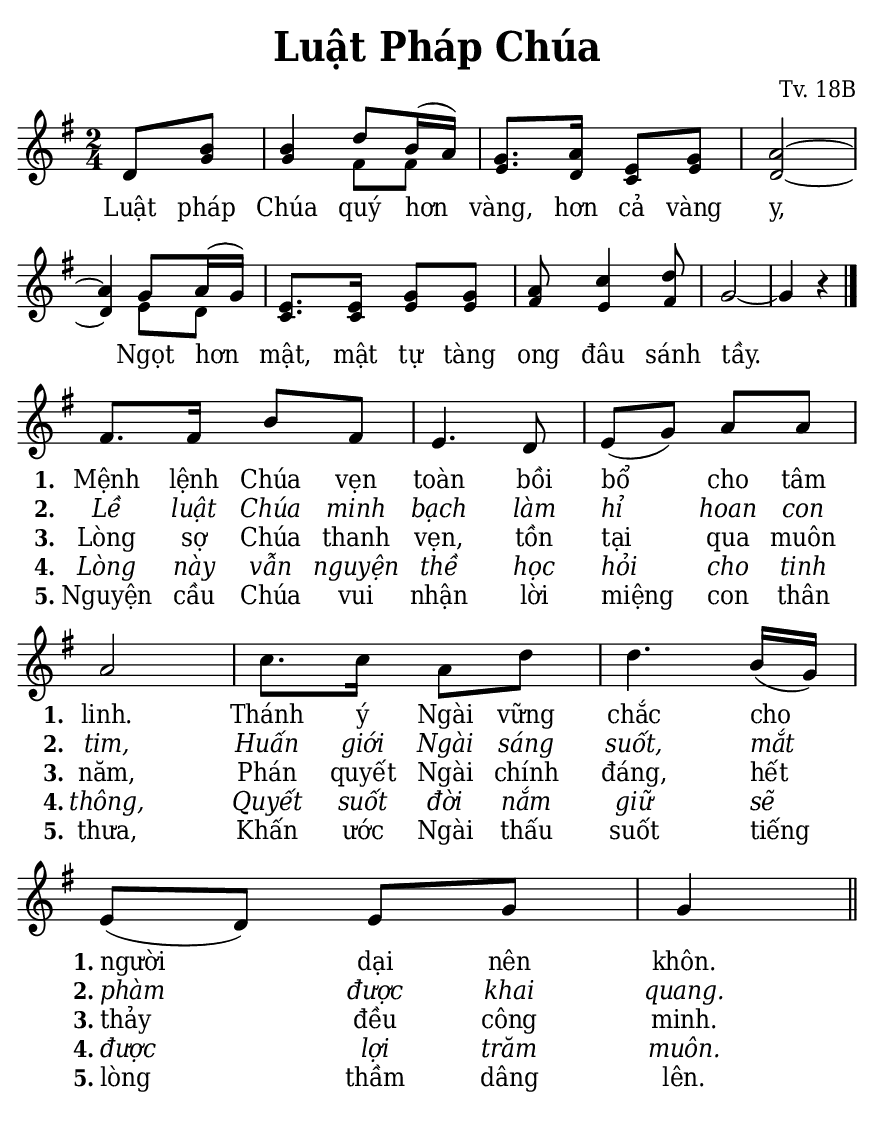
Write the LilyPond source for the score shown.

% Cài đặt chung\
\version "2.22.1"
\include "english.ly"

\header {
  title = \markup { \fontsize #1 "Luật Pháp Chúa" }
  composer = "Tv. 18B"
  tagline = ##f
}

% Nhạc phiên khúc
nhacPhienKhucSop = \relative c' {
  %<> \tweak extra-offset #'(-6.5 . -2.5) _\markup { \bold "ĐK:" }
  \partial 4 d8 b' |
  b4 d8 b16 (a) |
  g8. a16 e8 g |
  a2 ~ |
  a4 g8 a16 (g) |
  e8. e16 g8 g |
  a c4 d8 |
  g,2 ~ |
  g4 r \bar "|." \break
  
  fs8. fs16 b8 fs |
  e4. d8 |
  e (g) a a |
  a2 |
  c8. c16 a8 d |
  d4. b16 (g) |
  e8 (d) e g |
  g4 \bar "||"
}

nhacPhienKhucAlto = \relative c' {
  d8 g |
  g4 fs8 [fs] |
  e8. d16 c8 e |
  d2 ~ |
  d4 e8 [d] |
  c8. c16 e8 e |
  fs e4 fs8 |
  g2 ~ |
  g4 r
}

% Lời phiên khúc
loiPhienKhucSop = \lyrics {
  %\set stanza = "ĐK:"
  Luật pháp Chúa quý hơn vàng,
  hơn cả vàng y,
  Ngọt hơn mật, mật tự tàng ong đâu sánh tầy.
  <<
    {
      \set stanza = "1."
      Mệnh lệnh Chúa vẹn toàn bồi bổ cho tâm linh.
      Thánh ý Ngài vững chắc cho người dại nên khôn.
    }
    \new Lyrics {
	    \set associatedVoice = "beSop"
	    \set stanza = "2."
      \override Lyrics.LyricText.font-shape = #'italic
	    Lề luật Chúa minh bạch làm hỉ hoan con tim,
	    Huấn giới Ngài sáng suốt,
	    mắt phàm được khai quang.
    }
    \new Lyrics {
	    \set associatedVoice = "beSop"
	    \set stanza = "3."
	    Lòng sợ Chúa thanh vẹn,
	    tồn tại qua muôn năm,
	    Phán quyết Ngài chính đáng,
	    hết thảy đều công minh.
    }
    \new Lyrics {
	    \set associatedVoice = "beSop"
	    \set stanza = "4."
      \override Lyrics.LyricText.font-shape = #'italic
	    Lòng này vẫn nguyện thề học hỏi cho tinh thông,
	    Quyết suốt đời nắm giữ sẽ được lợi trăm muôn.
    }
    \new Lyrics {
	    \set associatedVoice = "beSop"
	    \set stanza = "5."
	    Nguyện cầu Chúa vui nhận lời miệng con thân thưa,
	    Khấn ước Ngài thấu suốt tiếng lòng thầm dâng lên.
    }
  >>
}

% Dàn trang
\paper {
  #(set-paper-size "a5")
  top-margin = 3\mm
  bottom-margin = 3\mm
  left-margin = 3\mm
  right-margin = 3\mm
  indent = #0
  #(define fonts
	 (make-pango-font-tree "Deja Vu Serif Condensed"
	 		       "Deja Vu Serif Condensed"
			       "Deja Vu Serif Condensed"
			       (/ 20 20)))
  print-page-number = ##f
  system-system-spacing = #'((basic-distance . 0.1) (padding . 2))
  page-count = #1
}

TongNhip = {
  \key g \major \time 2/4
  \set Timing.beamExceptions = #'()
  \set Timing.baseMoment = #(ly:make-moment 1/4)
}

% mã nguồn cho những chức năng chưa hỗ trợ trong phiên bản lilypond hiện tại
% cung cấp bởi cộng đồng lilypond khi gửi email đến lilypond-user@gnu.org
% Đổi kích thước nốt cho bè phụ
notBePhu =
#(define-music-function (font-size music) (number? ly:music?)
   (for-some-music
     (lambda (m)
       (if (music-is-of-type? m 'rhythmic-event)
           (begin
             (set! (ly:music-property m 'tweaks)
                   (cons `(font-size . ,font-size)
                         (ly:music-property m 'tweaks)))
             #t)
           #f))
     music)
   music)

% in số phiên khúc trên mỗi dòng
#(define (add-grob-definition grob-name grob-entry)
    (set! all-grob-descriptions
          (cons ((@@ (lily) completize-grob-entry)
                 (cons grob-name grob-entry))
                all-grob-descriptions)))

#(add-grob-definition
   'StanzaNumberSpanner
   `((direction . ,LEFT)
     (font-series . bold)
     (padding . 0.5)
     (side-axis . ,X)
     (stencil . ,ly:text-interface::print)
     (X-offset . ,ly:side-position-interface::x-aligned-side)
     (Y-extent . ,grob::always-Y-extent-from-stencil)
     (meta . ((class . Spanner)
              (interfaces . (font-interface
                             side-position-interface
                             stanza-number-interface
                             text-interface))))))

\layout {
   \context {
     \Global
     \grobdescriptions #all-grob-descriptions
   }
   \context {
     \Score
     \remove Stanza_number_align_engraver
     \consists
       #(lambda (context)
          (let ((texts '())
                (syllables '()))
            (make-engraver
             (acknowledgers
              ((stanza-number-interface engraver grob source-engraver)
                 (set! texts (cons grob texts)))
              ((lyric-syllable-interface engraver grob source-engraver)
                 (set! syllables (cons grob syllables))))
             ((stop-translation-timestep engraver)
                (for-each
                 (lambda (text)
                   (for-each
                    (lambda (syllable)
                      (ly:pointer-group-interface::add-grob text
'side-support-elements syllable))
                    syllables))
                 texts)
                (set! syllables '())))))
   }
   \context {
     \Lyrics
     \remove Stanza_number_engraver
     \consists
       #(lambda (context)
          (let ((text #f)
                (last-stanza #f))
            (make-engraver
             ((process-music engraver)
                (let ((stanza (ly:context-property context 'stanza #f)))
                  (if (and stanza (not (equal? stanza last-stanza)))
                      (let ((column (ly:context-property context
'currentCommandColumn)))
                        (set! last-stanza stanza)
                        (if text
                            (ly:spanner-set-bound! text RIGHT column))

                        (set! text (ly:engraver-make-grob engraver
'StanzaNumberSpanner '()))
                        (ly:grob-set-property! text 'text stanza)
                        (ly:spanner-set-bound! text LEFT column)))))
             ((finalize engraver)
                (if text
                    (let ((column (ly:context-property context
'currentCommandColumn)))
                      (ly:spanner-set-bound! text RIGHT column)))))))
     \override StanzaNumberSpanner.horizon-padding = 10000
   }
}
% kết thúc mã nguồn

\score {
  \new ChoirStaff <<
    \new Staff \with {
        \consists "Merge_rests_engraver"
        printPartCombineTexts = ##f
      }
      <<
      \new Voice \TongNhip \partCombine 
        \nhacPhienKhucSop
        \notBePhu -1 { \nhacPhienKhucAlto }
      \new NullVoice = beSop \nhacPhienKhucSop
      \new Lyrics \lyricsto beSop \loiPhienKhucSop
      >>
  >>
  \layout {
    \override Lyrics.LyricSpace.minimum-distance = #2
    \override Score.BarNumber.break-visibility = ##(#f #f #f)
    \override Score.SpacingSpanner.uniform-stretching = ##t
  } 
}
